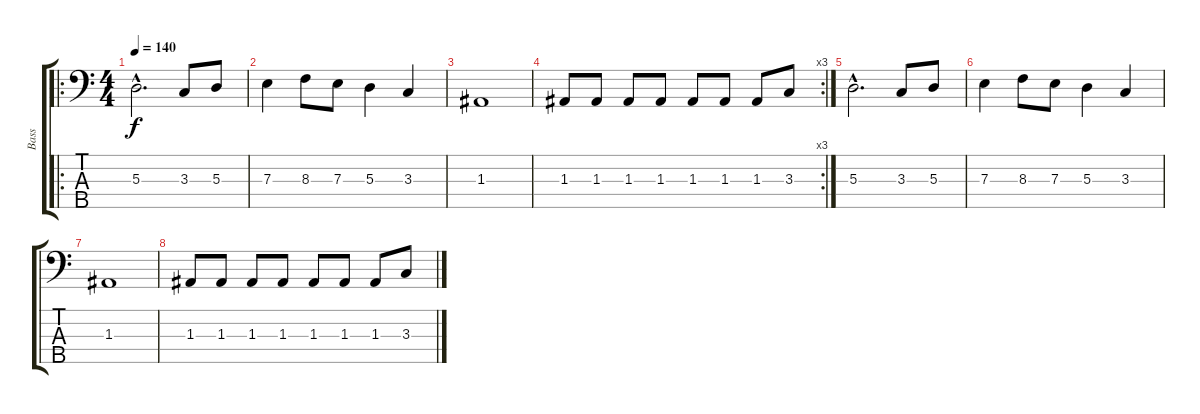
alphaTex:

\track ("Bass" "Bass") {instrument electricbasspick}
\staff {score tabs}
\tuning (G2 D2 A1 E1 B0) {hide}
\ro
\ts (4 4)
\tempo 140
\clef f4
\ks c
5.3{hac}.2{d dy f} 3.3.8 5.3.8 |
7.3.4 8.3.8 7.3.8 5.3.4 3.3.4 |
1.3.1 |
\rc 3
1.3.8 1.3.8 1.3.8 1.3.8 1.3.8 1.3.8 1.3.8 3.3.8 |
5.3{hac}.2{d volume 0} 3.3.8 5.3.8 |
7.3.4 8.3.8 7.3.8 5.3.4 3.3.4 |
1.3.1 |
1.3.8 1.3.8 1.3.8 1.3.8 1.3.8 1.3.8 1.3.8 3.3.8
